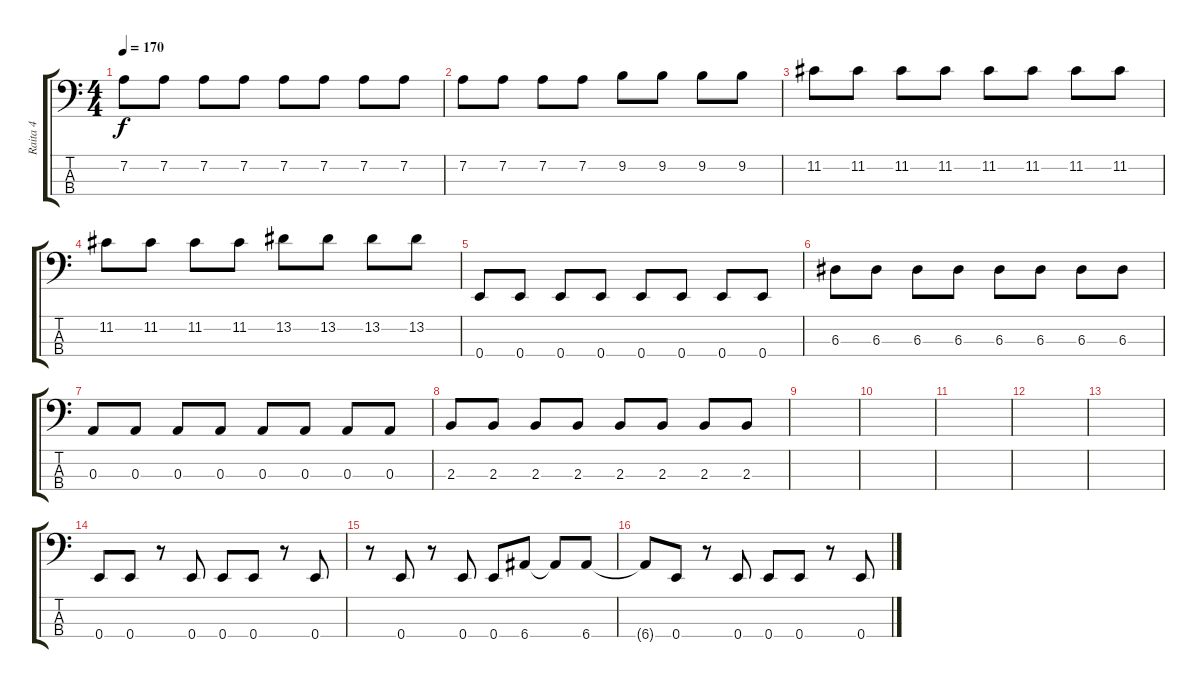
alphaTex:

\track ("Raita 4" "Raita 4") {instrument overdrivenguitar}
\staff {score tabs}
\tuning (G2 D2 A1 E1) {hide}
\ts (4 4)
\tempo 170
\clef f4
\ks c
7.2.8{dy f} 7.2.8 7.2.8 7.2.8 7.2.8 7.2.8 7.2.8 7.2.8 |
7.2.8 7.2.8 7.2.8 7.2.8 9.2.8 9.2.8 9.2.8 9.2.8 |
11.2.8 11.2.8 11.2.8 11.2.8 11.2.8 11.2.8 11.2.8 11.2.8 |
11.2.8 11.2.8 11.2.8 11.2.8 13.2.8 13.2.8 13.2.8 13.2.8 |
0.4.8 0.4.8 0.4.8 0.4.8 0.4.8 0.4.8 0.4.8 0.4.8 |
6.3.8 6.3.8 6.3.8 6.3.8 6.3.8 6.3.8 6.3.8 6.3.8 |
0.3.8 0.3.8 0.3.8 0.3.8 0.3.8 0.3.8 0.3.8 0.3.8 |
2.3.8 2.3.8 2.3.8 2.3.8 2.3.8 2.3.8 2.3.8 2.3.8 |
|
|
|
|
|
0.4.8 0.4.8 r.8 0.4.8 0.4.8 0.4.8 r.8 0.4.8 |
r.8 0.4.8 r.8 0.4.8 0.4.8 6.4.8 6.4{t}.8 6.4.8 |
6.4{t}.8 0.4.8 r.8 0.4.8 0.4.8 0.4.8 r.8 0.4.8
